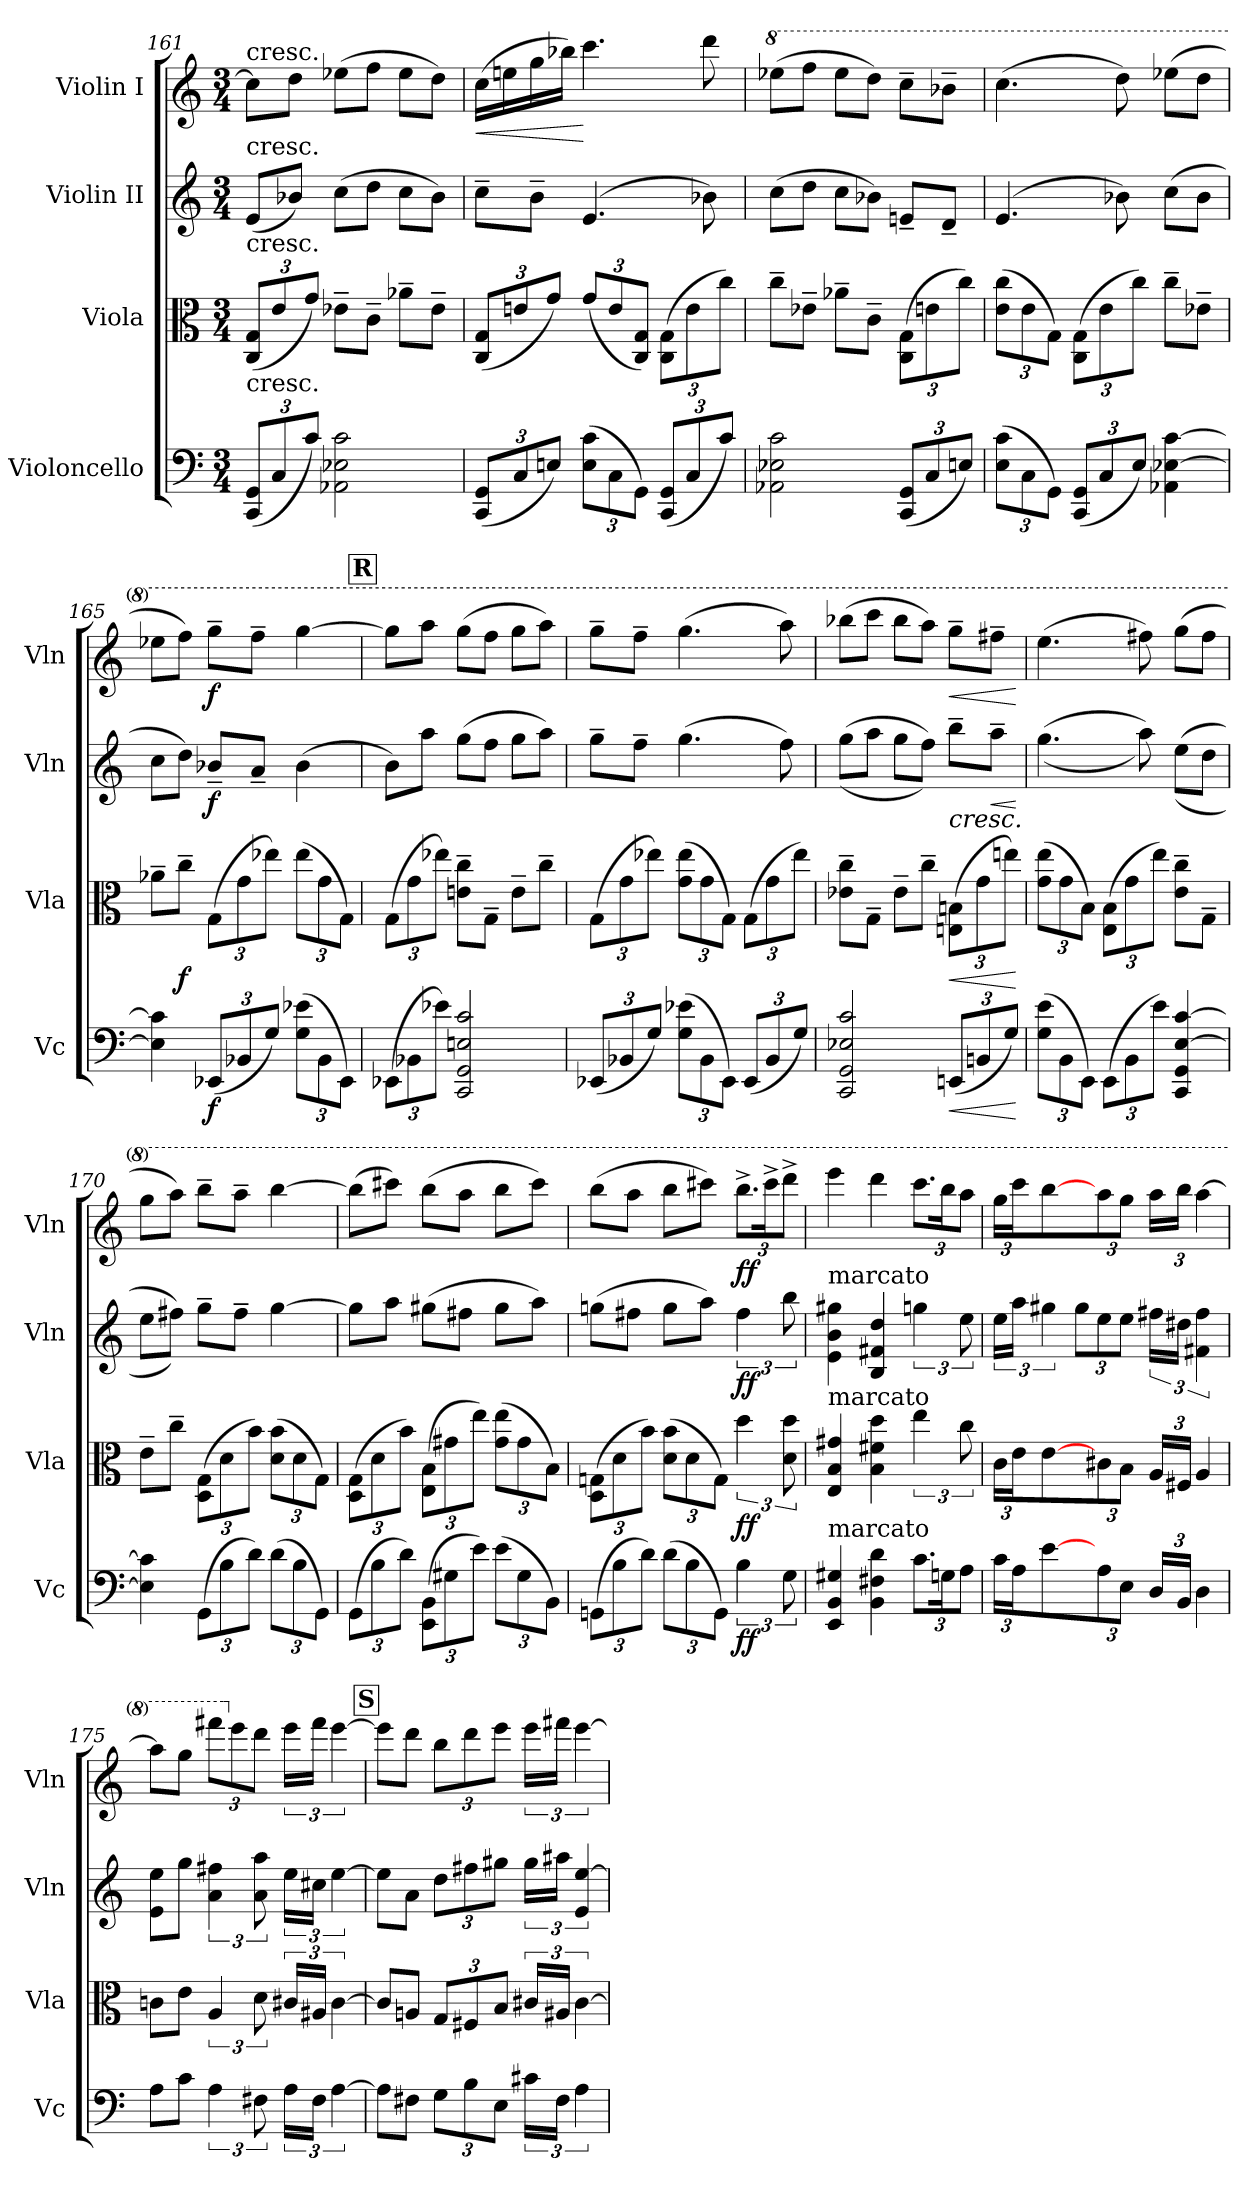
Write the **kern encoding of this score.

**kern	**dynam	**kern	**dynam	**kern	**dynam	**kern	**dynam
*part4	*part4	*part3	*part3	*part2	*part2	*part1	*part1
*staff4	*staff4	*staff3	*staff3	*staff2	*staff2	*staff1	*staff1
*I"Violoncello	*	*I"Viola	*	*I"Violin II	*	*I"Violin I	*
*I'Vc	*	*I'Vla	*	*I'Vln	*	*I'Vln	*
*clefF4	*	*clefC3	*	*clefG2	*	*clefG2	*
*k[]	*	*k[]	*	*k[]	*	*k[]	*
*M3/4	*	*M3/4	*	*M3/4	*	*M3/4	*
*Xbrackettup	*	*Xbrackettup	*	*	*	*	*
=161	=161	=161	=161	=161	=161	=161	=161
!	!	!	!	!	!	!LO:TX:a:t=cresc.	!
!	!	!	!	!LO:TX:a:t=cresc.	!	!	!
!	!	!LO:TX:a:t=cresc.	!	!	!	!	!
!LO:TX:a:t=cresc.	!	!	!	!	!	!	!
(12CC/ 12GG/L	.	(12C/ 12G/L	.	(8e/L	.	8cc\L]	.
12C/	.	12e/	.	.	.	.	.
.	.	.	.	8b-X/J)	.	8dd\J	.
12c/J)	.	12g/J)	.	.	.	.	.
2AA-X\ 2E-X\ 2c\	.	8e-X~\L	.	(8cc\L	.	(8ee-X\L	.
.	.	8c~\J	.	8dd\J	.	8ff\J	.
.	.	8a-X~\L	.	8cc\L	.	8ee-\L	.
.	.	8e-~\J	.	8b-\J)	.	8dd\J)	.
!!LO:PB:g=z
=162	=162	=162	=162	=162	=162	=162	=162
!	!	!	!	!	!	!	!LO:HP:b
(12CC/ 12GG/L	.	(12C/ 12G/L	.	8cc~\L	.	(16cc\LL	<
.	.	.	.	.	.	16een\	.
12C/	.	12en/	.	.	.	.	.
.	.	.	.	8b~\J	.	16gg\	.
12En/J)	.	12g/J)	.	.	.	.	.
.	.	.	.	.	.	16bb-X\JJ)	.
(12E\ 12c\L	.	(12g/L	.	(4.e/	.	4.ccc\	[
12C\	.	12e/	.	.	.	.	.
12GG\J)	.	12C/ 12G/J)	.	.	.	.	.
(12CC/ 12GG/L	.	(12C\ 12G\L	.	.	.	.	.
12C/	.	12e\	.	.	.	.	.
.	.	.	.	8b-X\)	.	8ddd\	.
12c/J)	.	12cc\J)	.	.	.	.	.
=163	=163	=163	=163	=163	=163	=163	=163
*	*	*	*	*	*	*8va	*
2AA-X\ 2E-X\ 2c\	.	8cc~\L	.	(8cc\L	.	(8eee-X\L	.
.	.	8e-X~\J	.	8dd\J	.	8fff\J	.
.	.	8a-X~\L	.	8cc\L	.	8eee-\L	.
.	.	8c~\J	.	8b-X\J)	.	8ddd\J)	.
(12CC/ 12GG/L	.	(12C\ 12G\L	.	8en~/L	.	8ccc~\L	.
12C/	.	12en\	.	.	.	.	.
.	.	.	.	8d~/J	.	8bb-X~\J	.
12En/J)	.	12cc\J)	.	.	.	.	.
=164	=164	=164	=164	=164	=164	=164	=164
(12E\ 12c\L	.	(12e\ 12cc\L	.	(4.e/	.	(4.ccc\	.
12C\	.	12e\	.	.	.	.	.
12GG\J)	.	12G\J)	.	.	.	.	.
(12CC/ 12GG/L	.	(12C\ 12G\L	.	.	.	.	.
12C/	.	12e\	.	.	.	.	.
.	.	.	.	8b-X\)	.	8ddd\)	.
12E/J)	.	12cc\J)	.	.	.	.	.
4AA-X\ [4E-X\ [4c\	.	8cc~\L	.	(8cc\L	.	(8eee-X\L	.
.	.	8e-X~\J	.	8b-\J	.	8ddd\J	.
=165	=165	=165	=165	=165	=165	=165	=165
4E-\] 4c\]	.	8a-X~\L	.	8cc\L	.	8eee-X\L	.
!	!	!	!LO:DY:b	!	!	!	!
.	.	8cc~\J	f	8dd\J)	.	8fff\J)	.
!	!LO:DY:b	!	!	!	!LO:DY:b	!	!LO:DY:b
(12EE-X/L	f	(12G\L	.	8b-X~/L	f	8ggg~\L	f
12BB-X/	.	12g\	.	.	.	.	.
.	.	.	.	8a~/J	.	8fff~\J	.
12G/J)	.	12ee-X\J)	.	.	.	.	.
(12G\ 12e-X\L	.	(12ee-\L	.	(4b-\	.	[4ggg\	.
12BB-\	.	12g\	.	.	.	.	.
12EE-\J)	.	12G\J)	.	.	.	.	.
!!LO:LB:g=z
!!LO:REH:place=s1:a:B:fs=14:t=R
=166	=166	=166	=166	=166	=166	=166	=166
(12EE-X\L	.	(12G\L	.	8b\L)	.	8ggg\L]	.
12BB-X\	.	12g\	.	.	.	.	.
.	.	.	.	8aa\J	.	8aaa\J	.
12e-X\J)	.	12ee-X\J)	.	.	.	.	.
2CC/ 2GG/ 2En/ 2c/	.	8en\~ 8cc\~L	.	(8gg\L	.	(8ggg\L	.
.	.	8G~\J	.	8ff\J	.	8fff\J	.
.	.	8e~\L	.	8gg\L	.	8ggg\L	.
.	.	8cc~\J	.	8aa\J)	.	8aaa\J)	.
=167	=167	=167	=167	=167	=167	=167	=167
(12EE-X/L	.	(12G\L	.	8gg~\L	.	8ggg~\L	.
12BB-X/	.	12g\	.	.	.	.	.
.	.	.	.	8ff~\J	.	8fff~\J	.
12G/J)	.	12ee-X\J)	.	.	.	.	.
(12G\ 12e-X\L	.	(12g\ 12ee-\L	.	(4.gg\	.	(4.ggg\	.
12BB-\	.	12g\	.	.	.	.	.
12EE-\J)	.	12G\J)	.	.	.	.	.
(12EE-/L	.	(12G\L	.	.	.	.	.
12BB-/	.	12g\	.	.	.	.	.
.	.	.	.	8ff\)	.	8aaa\)	.
12G/J)	.	12ee-\J)	.	.	.	.	.
=168	=168	=168	=168	=168	=168	=168	=168
2CC/ 2GG/ 2E-X/ 2c/	.	8e-X\~ 8cc\~L	.	((8gg\L	.	(8bbb-X\L	.
.	.	8G~\J	.	8aa\J	.	8cccc\J	.
.	.	8e-~\L	.	8gg\L	.	8bbb-\L	.
.	.	8cc~\J	.	8ff\J))	.	8aaa\J)	.
!	!LO:HP:b	!	!LO:HP:b	!	!LO:HP:b	!	!LO:HP:b
(12EEn/L	<	(12En\ 12Bn\L	<	8bb~\L	<	8ggg~\L	<
12BBn/	.	12g\	.	.	.	.	.
!	!	!	!	!	!LO:HP:b	!	!
.	.	.	.	8aa~\J	<	8fff#X~\J	.
12G/J)	.	12een\J)	.	.	.	.	.
.	[	.	[	.	[ [	.	[
=169	=169	=169	=169	=169	=169	=169	=169
(12G\ 12e\L	.	(12g\ 12ee\L	.	((4.gg\	.	(4.eee\	.
12BB\	.	12g\	.	.	.	.	.
12EE\J)	.	12B\J)	.	.	.	.	.
(12EE\L	.	(12E\ 12B\L	.	.	.	.	.
12BB\	.	12g\	.	.	.	.	.
.	.	.	.	8aa\))	.	8fff#X\)	.
12e\J)	.	12ee\J)	.	.	.	.	.
4CC/ 4GG/ [4E/ [4c/	.	8e\~ 8cc\~L	.	((8ee\L	.	(8ggg\L	.
.	.	8G~\J	.	8dd\J	.	8fff#\J	.
!!LO:LB:g=z
=170	=170	=170	=170	=170	=170	=170	=170
4E\] 4c\]	.	8e~\L	.	8ee\L	.	8ggg\L	.
.	.	8cc~\J	.	8ff#X\J))	.	8aaa\J)	.
(12GG\L	.	(12D\ 12G\L	.	8gg~\L	.	8bbb~\L	.
12B\	.	12d\	.	.	.	.	.
.	.	.	.	8ff#~\J	.	8aaa~\J	.
12d\J)	.	12b\J)	.	.	.	.	.
(12d\L	.	(12d\ 12b\L	.	[4gg\	.	[4bbb\	.
12B\	.	12d\	.	.	.	.	.
12GG\J)	.	12G\J)	.	.	.	.	.
=171	=171	=171	=171	=171	=171	=171	=171
(12GG\L	.	(12D\ 12G\L	.	8gg\L]	.	(8bbb\L]	.
12B\	.	12d\	.	.	.	.	.
.	.	.	.	8aa\J	.	8cccc#X\J)	.
12d\J)	.	12b\J)	.	.	.	.	.
(12EE\ 12BB\L	.	(12E\ 12B\L	.	(8gg#X\L	.	(8bbb\L	.
12G#X\	.	12g#X\	.	.	.	.	.
.	.	.	.	8ff#X\J	.	8aaa\J	.
12e\J)	.	12ee\J)	.	.	.	.	.
(12e\L	.	(12g#\ 12ee\L	.	8gg#\L	.	8bbb\L	.
12G#\	.	12g#\	.	.	.	.	.
.	.	.	.	8aa\J)	.	8cccc#\J)	.
12BB\J)	.	12B\J)	.	.	.	.	.
=172	=172	=172	=172	=172	=172	=172	=172
(12GGn\L	.	(12D\ 12Gn\L	.	(8ggn\L	.	(8bbb\L	.
12B\	.	12d\	.	.	.	.	.
.	.	.	.	8ff#X\J	.	8aaa\J	.
12d\J)	.	12b\J)	.	.	.	.	.
(12d\L	.	(12d\ 12b\L	.	8gg\L	.	8bbb\L	.
12B\	.	12d\	.	.	.	.	.
.	.	.	.	8aa\J)	.	8cccc#X\J)	.
12GG\J)	.	12G\J)	.	.	.	.	.
*brackettup	*	*brackettup	*	*	*	*Xbrackettup	*
!	!LO:DY:b	!	!LO:DY:b	!	!LO:DY:b	!	!LO:DY:b
6B\	ff	6dd\	ff	6ff#\	ff	12.bbb^\L	ff
.	.	.	.	.	.	24cccc#^\K	.
12G\	.	12d\ 12dd\	.	12bb\	.	12dddd^\J	.
=173	=173	=173	=173	=173	=173	=173	=173
!	!	!	!	!LO:TX:a:t=marcato	!	!	!
!	!	!LO:TX:a:t=marcato	!	!	!	!	!
!LO:TX:a:t=marcato	!	!	!	!	!	!	!
4EE/ 4BB/ 4G#X/	.	4E/ 4B/ 4g#X/	.	4e\ 4b\ 4gg#X\	.	4eeee\	.
4BB\ 4F#X\ 4d\	.	4B\ 4f#X\ 4dd\	.	4B/ 4f#X/ 4dd/	.	4dddd\	.
*Xbrackettup	*	*	*	*	*	*	*
12.c\L	.	6ee\	.	6ggn\	.	12.cccc\L	.
24Gn\K	.	.	.	.	.	24bbb\K	.
12A\J	.	12cc\	.	12ee\	.	12aaa\J	.
!!LO:PB:g=z
=174	=174	=174	=174	=174	=174	=174	=174
*brackettup	*	*	*	*	*	*brackettup	*
24c\LL	.	24c\LL	.	24ee\LL	.	24ggg\LL	.
24A\JJ	.	24e\JJ	.	24aa\JJ	.	24cccc\JJ	.
[4e\	.	[4e\	.	6gg#X\	.	[4bbb\	.
*	*	*	*	*Xbrackettup	*	*	*
.	.	.	.	12gg#\L	.	.	.
*Xbrackettup	*	*Xbrackettup	*	*	*	*Xbrackettup	*
12A\	.	12c#X\	.	12ee\	.	12aaa\	.
12E\J	.	12B\J	.	12ee\J	.	12ggg\J	.
*	*	*	*	*brackettup	*	*	*
24D/LL	.	24A/LL	.	24ff#X\LL	.	24aaa\LL	.
24BB/JJ	.	24F#X/JJ	.	24dd#X\JJ	.	24bbb\JJ	.
6D\	.	6A/	.	6f#X\ 6ff#\	.	[6aaa\	.
=175	=175	=175	=175	=175	=175	=175	=175
8A\L	.	8cn\L	.	8e\ 8ee\L	.	8aaa\L]	.
8c\J	.	8e\J	.	8gg\J	.	8ggg\J	.
*brackettup	*	*brackettup	*	*	*	*	*
6A\	.	6A/	.	6a\ 6ff#X\	.	12ffff#X\L	.
*	*	*	*	*	*	*X8va	*
.	.	.	.	.	.	12eee\	.
12F#X\	.	12d\	.	12a\ 12aa\	.	12ddd\J	.
*	*	*	*	*	*	*brackettup	*
24A\LL	.	24c#X/LL	.	24ee\LL	.	24eee\LL	.
24F#\JJ	.	24A#X/JJ	.	24cc#X\JJ	.	24fff#\JJ	.
[6A\	.	[6c#\	.	[6ee\	.	[6eee\	.
!!LO:REH:place=s1:a:B:fs=14:t=S
=176	=176	=176	=176	=176	=176	=176	=176
8A\L]	.	8c#/L]	.	8ee\L]	.	8eee\L]	.
8F#X\J	.	8An/J	.	8a\J	.	8ddd\J	.
*Xbrackettup	*	*Xbrackettup	*	*Xbrackettup	*	*Xbrackettup	*
12G\L	.	12G/L	.	12dd\L	.	12bb\L	.
12B\	.	12F#X/	.	12ff#X\	.	12ddd\	.
12E\J	.	12B/J	.	12gg#X\J	.	12eee\J	.
*brackettup	*	*brackettup	*	*brackettup	*	*brackettup	*
24c#X\LL	.	24c#X/LL	.	24gg#\LL	.	24eee\LL	.
24F#\JJ	.	24A#X/JJ	.	24aa#X\JJ	.	24fff#X\JJ	.
6A\	.	[6c#\	.	6e/ [6ee/	.	[6eee\	.
=	=	=	=	=	=	=	=
*-	*-	*-	*-	*-	*-	*-	*-
